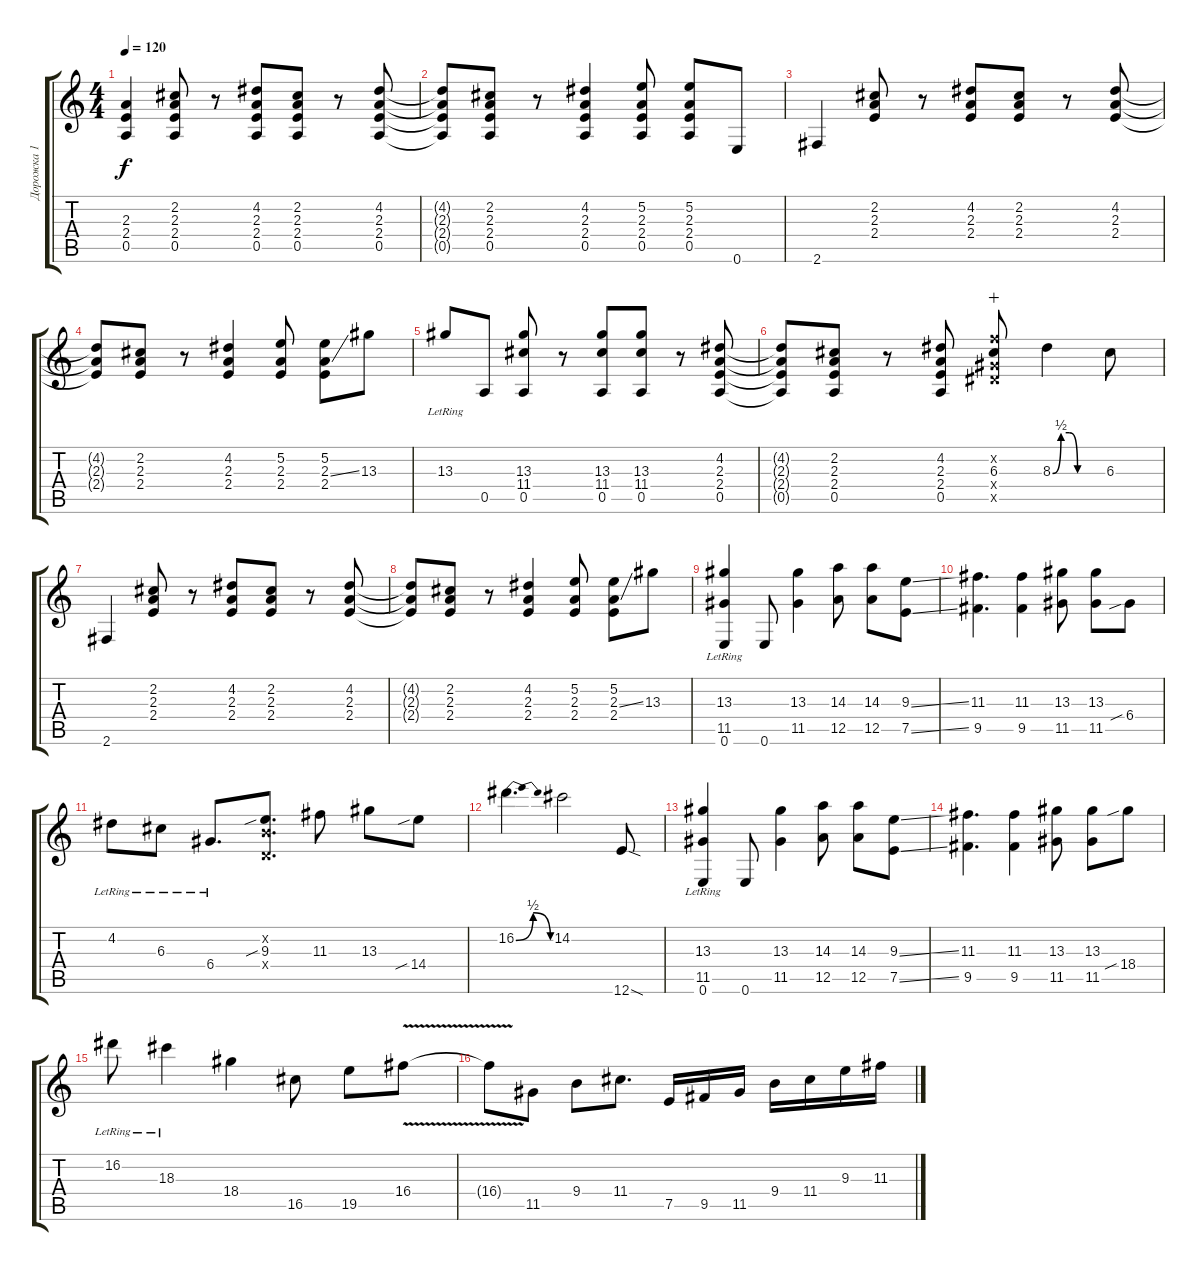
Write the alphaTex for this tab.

\track ("Дорожка 1" "Дорожка 1") {instrument overdrivenguitar}
\staff {score tabs}
\tuning (E4 B3 G3 D3 A2 E2) {hide}
\ts (4 4)
\tempo 120
\clef g2
\ks c
(2.3 2.4 0.5).4{dy f} (2.2 2.3 2.4 0.5).8 r.8 (4.2 2.3 2.4 0.5).8 (2.2 2.3 2.4 0.5).8 r.8 (4.2 2.3 2.4 0.5).8 |
(4.2{t} 2.3{t} 2.4{t} 0.5{t}).8 (2.2 2.3 2.4 0.5).8 r.8 (4.2 2.3 2.4 0.5).4 (5.2 2.3 2.4 0.5).8 (5.2 2.3 2.4 0.5).8 0.6.8 |
2.6.4 (2.2 2.3 2.4).8 r.8 (4.2 2.3 2.4).8 (2.2 2.3 2.4).8 r.8 (4.2 2.3 2.4).8 |
(4.2{t} 2.3{t} 2.4{t}).8 (2.2 2.3 2.4).8 r.8 (4.2 2.3 2.4).4 (5.2 2.3 2.4).8 (5.2 2.3{ss} 2.4).8 13.3.8 |
13.3{lr}.8 0.5.8 (13.3 11.4 0.5).8 r.8 (13.3 11.4 0.5).8 (13.3 11.4 0.5).8 r.8 (4.2 2.3 2.4 0.5).8 |
(4.2{t} 2.3{t} 2.4{t} 0.5{t}).8 (2.2 2.3 2.4 0.5).8 r.8 (4.2 2.3 2.4 0.5).8 (6.2{x} 6.3 6.4{x} 6.5{x}).8{wahc} 8.3{be (custom 0 0 10 2 20 2 30 0 60 0)}.4 6.3.8 |
2.6.4 (2.2 2.3 2.4).8 r.8 (4.2 2.3 2.4).8 (2.2 2.3 2.4).8 r.8 (4.2 2.3 2.4).8 |
(4.2{t} 2.3{t} 2.4{t}).8 (2.2 2.3 2.4).8 r.8 (4.2 2.3 2.4).4 (5.2 2.3 2.4).8 (5.2 2.3{ss} 2.4).8 13.3.8 |
(13.3{lr} 11.5{lr} 0.6).4 0.6.8 (13.3 11.5).4 (14.3 12.5).8 (14.3 12.5).8 (9.3{ss} 7.5{ss}).8 |
(11.3 9.5).4{d} (11.3 9.5).4 (13.3 11.5).8 (13.3 11.5).8 6.4{sib}.8 |
4.2{lr}.8 6.3{lr}.8 6.4{lr}.8{d} (0.2{x} 9.3{sib} 0.4{x}).8{d} 11.3.8 13.3.8 14.4{sib}.8 |
16.2{be (bendrelease 0 0 30 2 39 2 60 0)}.4{d} 14.2.2 12.6{sod}.8 |
(13.3{lr} 11.5{lr} 0.6).4 0.6.8 (13.3 11.5).4 (14.3 12.5).8 (14.3 12.5).8 (9.3{ss} 7.5{ss}).8 |
(11.3 9.5).4{d} (11.3 9.5).4 (13.3 11.5).8 (13.3 11.5).8 18.4{sib}.8 |
16.2{lr}.8 18.3{lr}.4 18.4.4 16.5.8 19.5.8 16.4{v}.8 |
16.4{t}.8 11.5.8 9.4.8 11.4.8{d} 7.5.16 9.5.16 11.5.16 9.4.16 11.4.16 9.3.16 11.3.16
